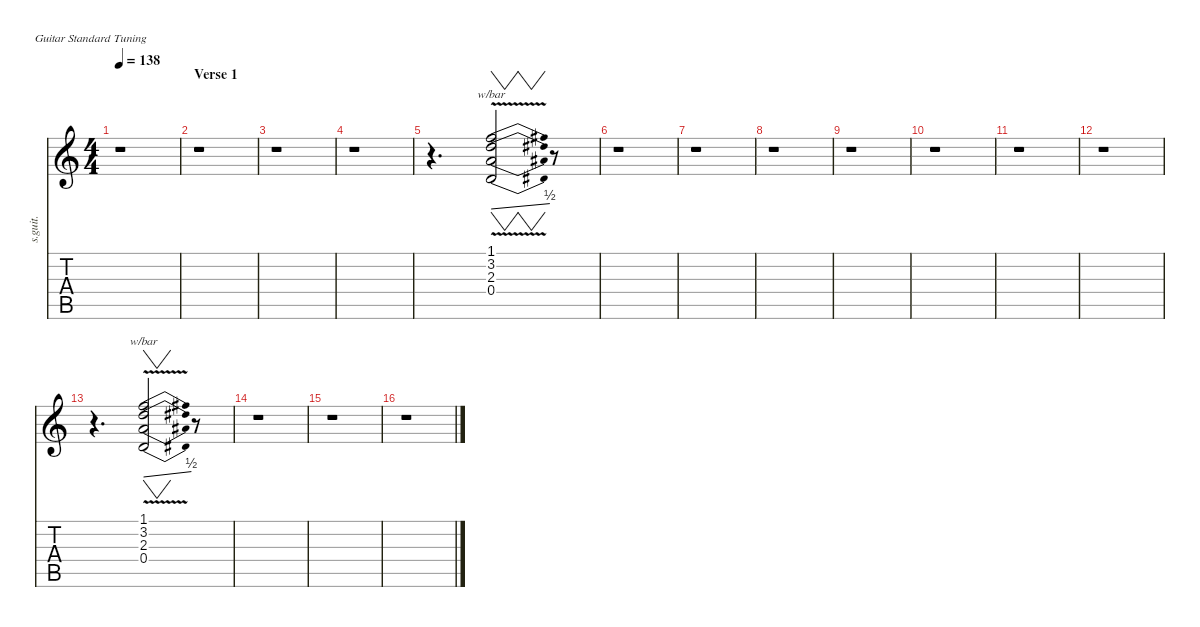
\defaultSystemsLayout 4
\hideDynamics
\bracketExtendMode nobrackets
\track ("Stuart \"2D\" Pot | Synth - MIDI instrument = \"Sawtooth\"" "s.guit.") {instrument lead2sawtooth}
\staff {score tabs}
\tuning (E4 B3 G3 D3 A2 E2)
\displaytranspose 12
\ts (4 4)
\tempo 138
\clef g2
\ks c
r.1{dy f} |
\section ("" "Verse 1")
r.1 |
r.1 |
r.1 |
r.4{d} (1.1{v} 3.2{v} 2.3{v} 0.4).2{vw tbe (dive default 0 0 15 2)} r.8 |
r.1 |
r.1 |
r.1 |
r.1 |
r.1 |
r.1 |
r.1 |
r.4{d} (1.1{v} 3.2{v} 2.3{v} 0.4).2{vw tbe (dive default 0 0 15 2)} r.8 |
r.1 |
r.1 |
r.1
